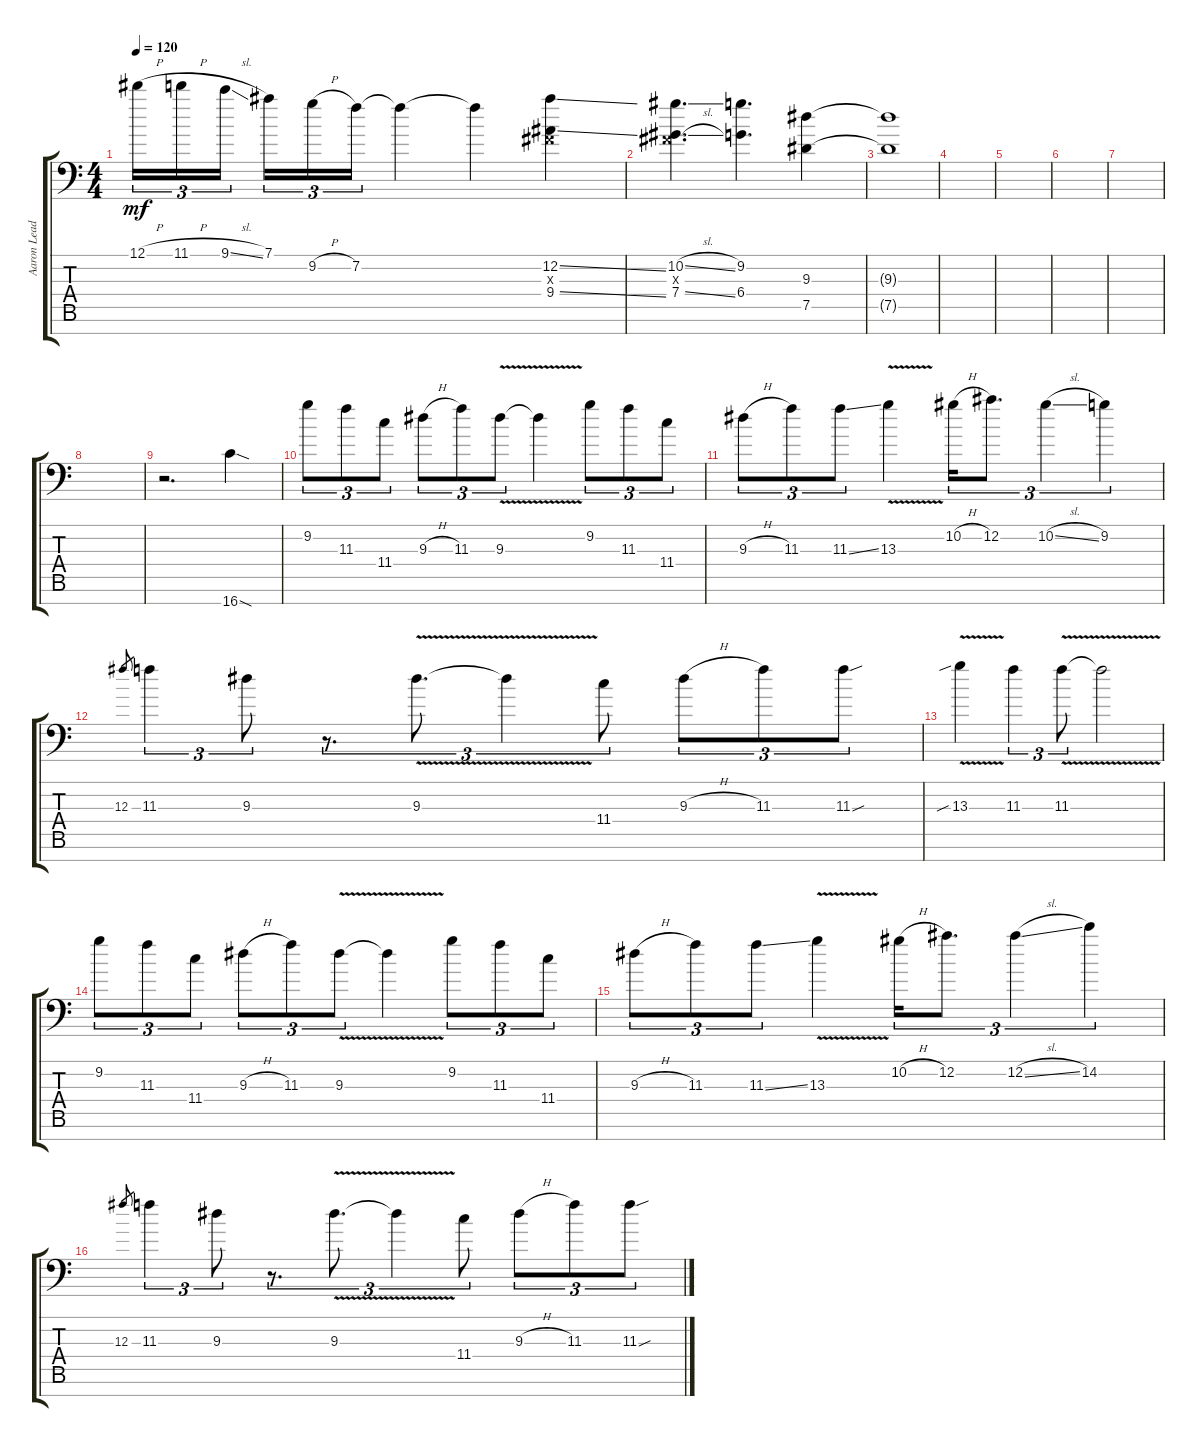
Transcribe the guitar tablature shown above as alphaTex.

\track ("Aaron Lead" "Aaron Lead") {instrument distortionguitar}
\staff {score tabs}
\tuning (Eb4 Bb3 Gb3 Db3 Ab2 Eb2 Ab1) {hide}
\ts (4 4)
\tempo 120
\clef f4
\ks c
12.1{h}.16{tu (3 2) dy mf} 11.1{h}.16{tu (3 2)} 9.1{sl}.16{tu (3 2)} 7.1.16{tu (3 2)} 9.2{h}.16{tu (3 2)} 7.2.16{tu (3 2)} 7.2{t}.4 7.2{t}.4 (12.2{ss} 0.3{x} 9.4{ss}).4 |
(10.2{sl} 0.3{x} 7.4{sl}).4{d} (9.2 6.4).4{d} (9.3 7.5).4 |
(9.3{t} 7.5{t}).1 |
|
|
|
|
|
r.2{d} 16.7{sod}.4 |
9.2.8{tu (3 2)} 11.3.8{tu (3 2)} 11.4.8{tu (3 2)} 9.3{h}.8{tu (3 2)} 11.3.8{tu (3 2)} 9.3{v}.8{tu (3 2)} 9.3{v t}.4 9.2.8{tu (3 2)} 11.3.8{tu (3 2)} 11.4.8{tu (3 2)} |
9.3{h}.8{tu (3 2)} 11.3.8{tu (3 2)} 11.3{ss}.8{tu (3 2)} 13.3{v}.4 10.2{h}.16{tu (3 2)} 12.2.8{d tu (3 2)} 10.2{sl}.4{tu (3 2)} 9.2.4{tu (3 2)} |
12.3.8{gr} 11.3.4{tu (3 2)} 9.3.8{tu (3 2)} r.8{d tu (3 2)} 9.3{v}.8{d tu (3 2)} 9.3{v t}.4{tu (3 2)} 11.4.8{tu (3 2)} 9.3{h}.8{tu (3 2)} 11.3.8{tu (3 2)} 11.3{sou}.8{tu (3 2)} |
13.3{v sib}.4 11.3.4{tu (3 2)} 11.3{v}.8{tu (3 2)} 11.3{v t}.2 |
9.2.8{tu (3 2)} 11.3.8{tu (3 2)} 11.4.8{tu (3 2)} 9.3{h}.8{tu (3 2)} 11.3.8{tu (3 2)} 9.3{v}.8{tu (3 2)} 9.3{v t}.4 9.2.8{tu (3 2)} 11.3.8{tu (3 2)} 11.4.8{tu (3 2)} |
9.3{h}.8{tu (3 2)} 11.3.8{tu (3 2)} 11.3{ss}.8{tu (3 2)} 13.3{v}.4 10.2{h}.16{tu (3 2)} 12.2.8{d tu (3 2)} 12.2{sl}.4{tu (3 2)} 14.2.4{tu (3 2)} |
12.3.8{gr} 11.3.4{tu (3 2)} 9.3.8{tu (3 2)} r.8{d tu (3 2)} 9.3{v}.8{d tu (3 2)} 9.3{v t}.4{tu (3 2)} 11.4.8{tu (3 2)} 9.3{h}.8{tu (3 2)} 11.3.8{tu (3 2)} 11.3{sou}.8{tu (3 2)}
